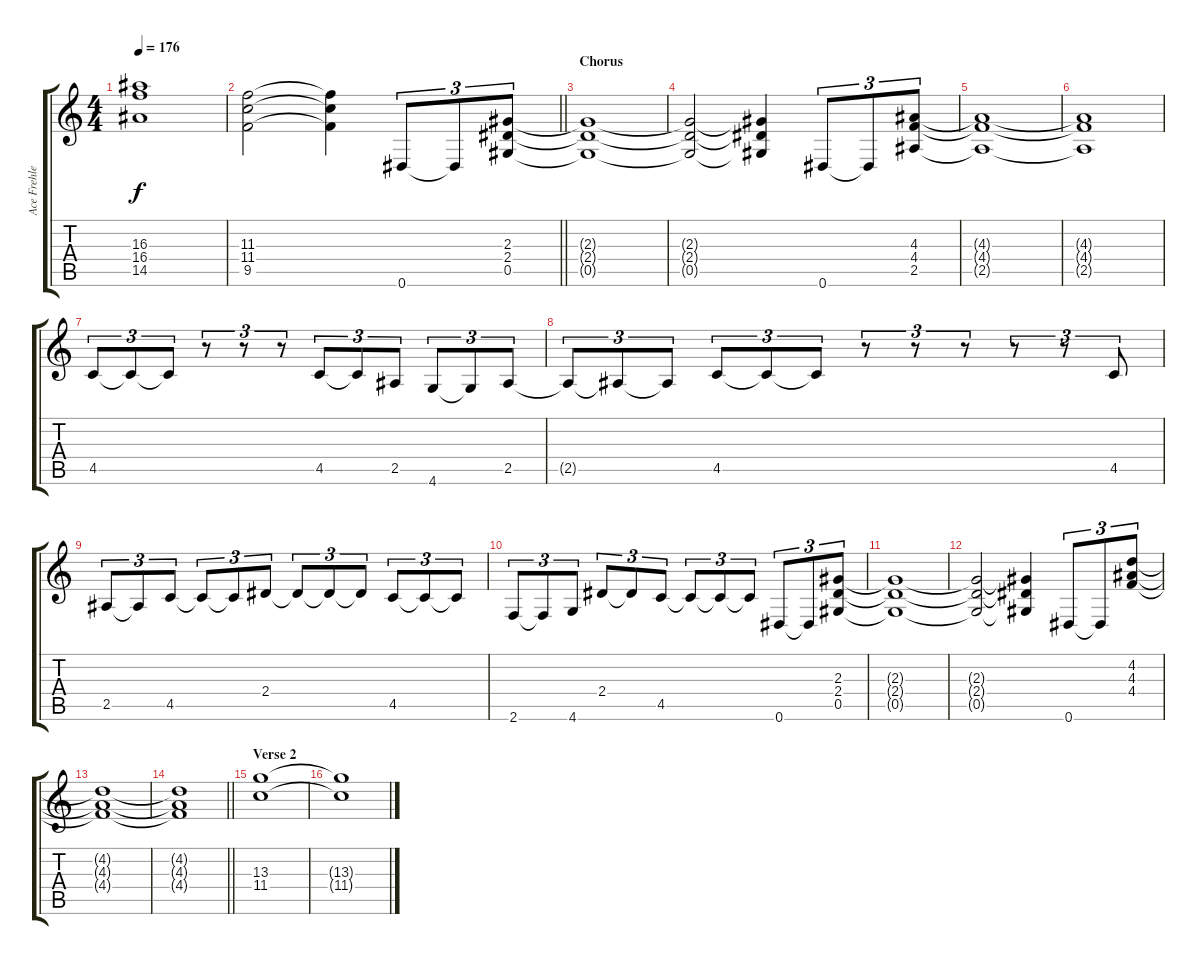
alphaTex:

\track ("Ace Frehley" "Ace Frehle") {instrument overdrivenguitar}
\staff {score tabs}
\tuning (Eb4 Bb3 Gb3 Db3 Ab2 Eb2) {hide}
\ts (4 4)
\tempo 176
\clef g2
\ks c
(16.3 16.4 14.5).1{dy f} |
\barLineRight lightlight
(11.3 11.4 9.5).2 (11.3{t} 11.4{t} 9.5{t}).4 0.6.8{tu (3 2)} 0.6{t}.8{tu (3 2)} (2.3 2.4 0.5).8{tu (3 2)} |
\section ("" "Chorus")
(2.3{t} 2.4{t} 0.5{t}).1 |
(2.3{t} 2.4{t} 0.5{t}).2 (2.3{t} 2.4{t} 0.5{t}).4 0.6.8{tu (3 2)} 0.6{t}.8{tu (3 2)} (4.3 4.4 2.5).8{tu (3 2)} |
(4.3{t} 4.4{t} 2.5{t}).1 |
(4.3{t} 4.4{t} 2.5{t}).1 |
4.5.8{tu (3 2)} 4.5{t}.8{tu (3 2)} 4.5{t}.8{tu (3 2)} r.8{tu (3 2)} r.8{tu (3 2)} r.8{tu (3 2)} 4.5.8{tu (3 2)} 4.5{t}.8{tu (3 2)} 2.5.8{tu (3 2)} 4.6.8{tu (3 2)} 4.6{t}.8{tu (3 2)} 2.5.8{tu (3 2)} |
2.5{t}.8{tu (3 2)} 2.5{t}.8{tu (3 2)} 2.5{t}.8{tu (3 2)} 4.5.8{tu (3 2)} 4.5{t}.8{tu (3 2)} 4.5{t}.8{tu (3 2)} r.8{tu (3 2)} r.8{tu (3 2)} r.8{tu (3 2)} r.8{tu (3 2)} r.8{tu (3 2)} 4.5.8{tu (3 2)} |
2.5.8{tu (3 2)} 2.5{t}.8{tu (3 2)} 4.5.8{tu (3 2)} 4.5{t}.8{tu (3 2)} 4.5{t}.8{tu (3 2)} 2.4.8{tu (3 2)} 2.4{t}.8{tu (3 2)} 2.4{t}.8{tu (3 2)} 2.4{t}.8{tu (3 2)} 4.5.8{tu (3 2)} 4.5{t}.8{tu (3 2)} 4.5{t}.8{tu (3 2)} |
2.6.8{tu (3 2)} 2.6{t}.8{tu (3 2)} 4.6.8{tu (3 2)} 2.4.8{tu (3 2)} 2.4{t}.8{tu (3 2)} 4.5.8{tu (3 2)} 4.5{t}.8{tu (3 2)} 4.5{t}.8{tu (3 2)} 4.5{t}.8{tu (3 2)} 0.6.8{tu (3 2)} 0.6{t}.8{tu (3 2)} (2.3 2.4 0.5).8{tu (3 2)} |
(2.3{t} 2.4{t} 0.5{t}).1 |
(2.3{t} 2.4{t} 0.5{t}).2 (2.3{t} 2.4{t} 0.5{t}).4 0.6.8{tu (3 2)} 0.6{t}.8{tu (3 2)} (4.2 4.3 4.4).8{tu (3 2)} |
(4.2{t} 4.3{t} 4.4{t}).1 |
\barLineRight lightlight
(4.2{t} 4.3{t} 4.4{t}).1 |
\section ("" "Verse 2")
(13.3 11.4).1 |
(13.3{t} 11.4{t}).1
